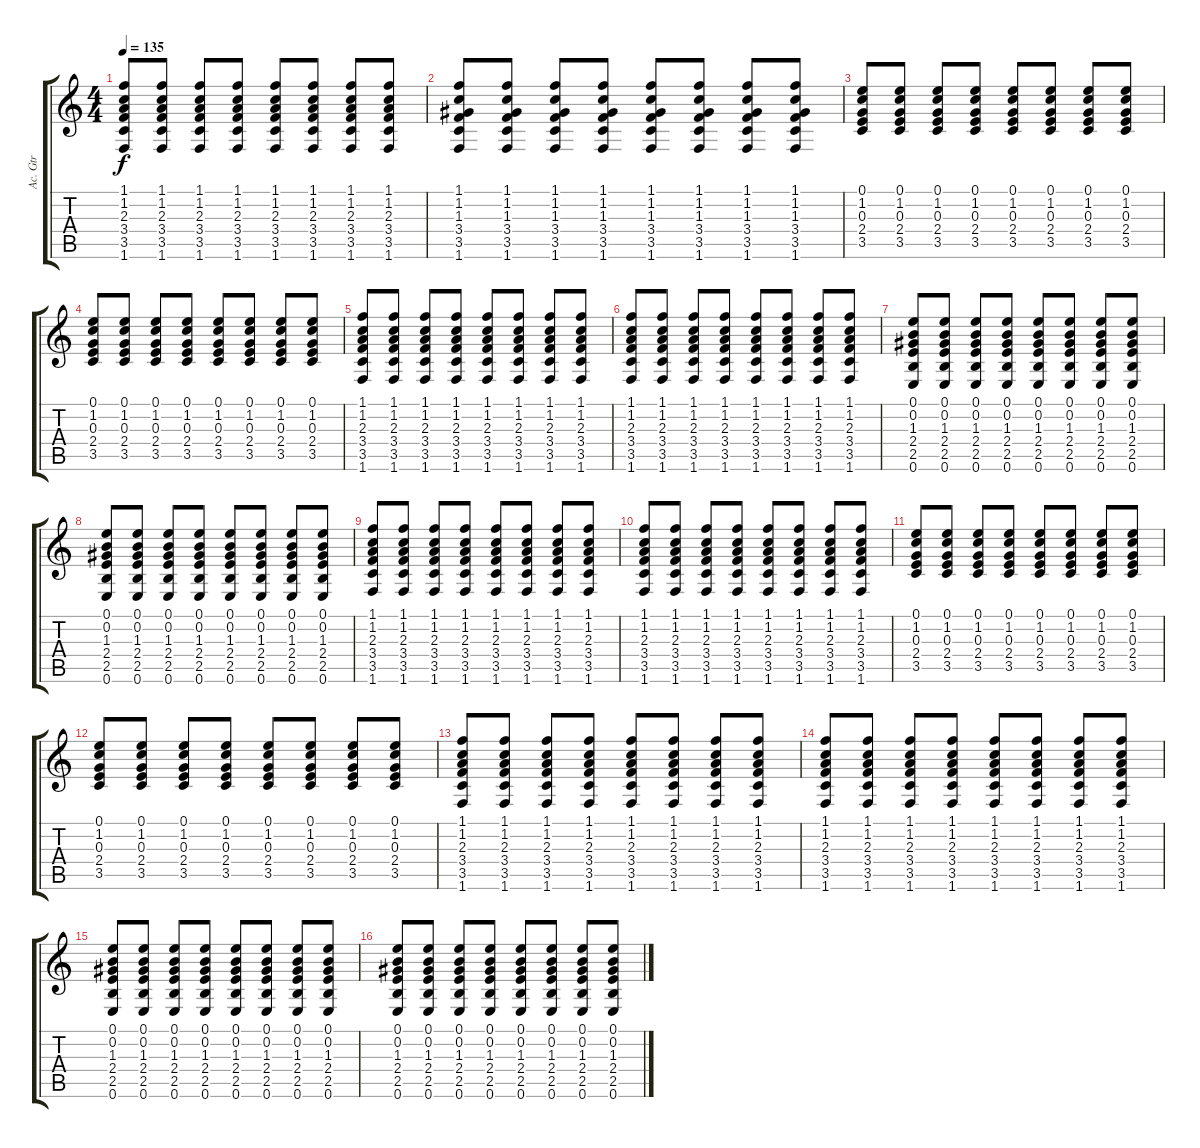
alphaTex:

\track ("Ac. Gtr" "Ac. Gtr") {instrument acousticguitarsteel}
\staff {score tabs}
\tuning (E4 B3 G3 D3 A2 E2) {hide}
\ts (4 4)
\tempo 135
\clef g2
\ks c
(1.1 1.2 2.3 3.4 3.5 1.6).8{dy f} (1.1 1.2 2.3 3.4 3.5 1.6).8 (1.1 1.2 2.3 3.4 3.5 1.6).8 (1.1 1.2 2.3 3.4 3.5 1.6).8 (1.1 1.2 2.3 3.4 3.5 1.6).8 (1.1 1.2 2.3 3.4 3.5 1.6).8 (1.1 1.2 2.3 3.4 3.5 1.6).8 (1.1 1.2 2.3 3.4 3.5 1.6).8 |
(1.1 1.2 1.3 3.4 3.5 1.6).8 (1.1 1.2 1.3 3.4 3.5 1.6).8 (1.1 1.2 1.3 3.4 3.5 1.6).8 (1.1 1.2 1.3 3.4 3.5 1.6).8 (1.1 1.2 1.3 3.4 3.5 1.6).8 (1.1 1.2 1.3 3.4 3.5 1.6).8 (1.1 1.2 1.3 3.4 3.5 1.6).8 (1.1 1.2 1.3 3.4 3.5 1.6).8 |
(0.1 1.2 0.3 2.4 3.5).8 (0.1 1.2 0.3 2.4 3.5).8 (0.1 1.2 0.3 2.4 3.5).8 (0.1 1.2 0.3 2.4 3.5).8 (0.1 1.2 0.3 2.4 3.5).8 (0.1 1.2 0.3 2.4 3.5).8 (0.1 1.2 0.3 2.4 3.5).8 (0.1 1.2 0.3 2.4 3.5).8 |
(0.1 1.2 0.3 2.4 3.5).8 (0.1 1.2 0.3 2.4 3.5).8 (0.1 1.2 0.3 2.4 3.5).8 (0.1 1.2 0.3 2.4 3.5).8 (0.1 1.2 0.3 2.4 3.5).8 (0.1 1.2 0.3 2.4 3.5).8 (0.1 1.2 0.3 2.4 3.5).8 (0.1 1.2 0.3 2.4 3.5).8 |
(1.1 1.2 2.3 3.4 3.5 1.6).8 (1.1 1.2 2.3 3.4 3.5 1.6).8 (1.1 1.2 2.3 3.4 3.5 1.6).8 (1.1 1.2 2.3 3.4 3.5 1.6).8 (1.1 1.2 2.3 3.4 3.5 1.6).8 (1.1 1.2 2.3 3.4 3.5 1.6).8 (1.1 1.2 2.3 3.4 3.5 1.6).8 (1.1 1.2 2.3 3.4 3.5 1.6).8 |
(1.1 1.2 2.3 3.4 3.5 1.6).8 (1.1 1.2 2.3 3.4 3.5 1.6).8 (1.1 1.2 2.3 3.4 3.5 1.6).8 (1.1 1.2 2.3 3.4 3.5 1.6).8 (1.1 1.2 2.3 3.4 3.5 1.6).8 (1.1 1.2 2.3 3.4 3.5 1.6).8 (1.1 1.2 2.3 3.4 3.5 1.6).8 (1.1 1.2 2.3 3.4 3.5 1.6).8 |
(0.1 0.2 1.3 2.4 2.5 0.6).8 (0.1 0.2 1.3 2.4 2.5 0.6).8 (0.1 0.2 1.3 2.4 2.5 0.6).8 (0.1 0.2 1.3 2.4 2.5 0.6).8 (0.1 0.2 1.3 2.4 2.5 0.6).8 (0.1 0.2 1.3 2.4 2.5 0.6).8 (0.1 0.2 1.3 2.4 2.5 0.6).8 (0.1 0.2 1.3 2.4 2.5 0.6).8 |
(0.1 0.2 1.3 2.4 2.5 0.6).8 (0.1 0.2 1.3 2.4 2.5 0.6).8 (0.1 0.2 1.3 2.4 2.5 0.6).8 (0.1 0.2 1.3 2.4 2.5 0.6).8 (0.1 0.2 1.3 2.4 2.5 0.6).8 (0.1 0.2 1.3 2.4 2.5 0.6).8 (0.1 0.2 1.3 2.4 2.5 0.6).8 (0.1 0.2 1.3 2.4 2.5 0.6).8 |
(1.1 1.2 2.3 3.4 3.5 1.6).8 (1.1 1.2 2.3 3.4 3.5 1.6).8 (1.1 1.2 2.3 3.4 3.5 1.6).8 (1.1 1.2 2.3 3.4 3.5 1.6).8 (1.1 1.2 2.3 3.4 3.5 1.6).8 (1.1 1.2 2.3 3.4 3.5 1.6).8 (1.1 1.2 2.3 3.4 3.5 1.6).8 (1.1 1.2 2.3 3.4 3.5 1.6).8 |
(1.1 1.2 2.3 3.4 3.5 1.6).8 (1.1 1.2 2.3 3.4 3.5 1.6).8 (1.1 1.2 2.3 3.4 3.5 1.6).8 (1.1 1.2 2.3 3.4 3.5 1.6).8 (1.1 1.2 2.3 3.4 3.5 1.6).8 (1.1 1.2 2.3 3.4 3.5 1.6).8 (1.1 1.2 2.3 3.4 3.5 1.6).8 (1.1 1.2 2.3 3.4 3.5 1.6).8 |
(0.1 1.2 0.3 2.4 3.5).8 (0.1 1.2 0.3 2.4 3.5).8 (0.1 1.2 0.3 2.4 3.5).8 (0.1 1.2 0.3 2.4 3.5).8 (0.1 1.2 0.3 2.4 3.5).8 (0.1 1.2 0.3 2.4 3.5).8 (0.1 1.2 0.3 2.4 3.5).8 (0.1 1.2 0.3 2.4 3.5).8 |
(0.1 1.2 0.3 2.4 3.5).8 (0.1 1.2 0.3 2.4 3.5).8 (0.1 1.2 0.3 2.4 3.5).8 (0.1 1.2 0.3 2.4 3.5).8 (0.1 1.2 0.3 2.4 3.5).8 (0.1 1.2 0.3 2.4 3.5).8 (0.1 1.2 0.3 2.4 3.5).8 (0.1 1.2 0.3 2.4 3.5).8 |
(1.1 1.2 2.3 3.4 3.5 1.6).8 (1.1 1.2 2.3 3.4 3.5 1.6).8 (1.1 1.2 2.3 3.4 3.5 1.6).8 (1.1 1.2 2.3 3.4 3.5 1.6).8 (1.1 1.2 2.3 3.4 3.5 1.6).8 (1.1 1.2 2.3 3.4 3.5 1.6).8 (1.1 1.2 2.3 3.4 3.5 1.6).8 (1.1 1.2 2.3 3.4 3.5 1.6).8 |
(1.1 1.2 2.3 3.4 3.5 1.6).8 (1.1 1.2 2.3 3.4 3.5 1.6).8 (1.1 1.2 2.3 3.4 3.5 1.6).8 (1.1 1.2 2.3 3.4 3.5 1.6).8 (1.1 1.2 2.3 3.4 3.5 1.6).8 (1.1 1.2 2.3 3.4 3.5 1.6).8 (1.1 1.2 2.3 3.4 3.5 1.6).8 (1.1 1.2 2.3 3.4 3.5 1.6).8 |
(0.1 0.2 1.3 2.4 2.5 0.6).8 (0.1 0.2 1.3 2.4 2.5 0.6).8 (0.1 0.2 1.3 2.4 2.5 0.6).8 (0.1 0.2 1.3 2.4 2.5 0.6).8 (0.1 0.2 1.3 2.4 2.5 0.6).8 (0.1 0.2 1.3 2.4 2.5 0.6).8 (0.1 0.2 1.3 2.4 2.5 0.6).8 (0.1 0.2 1.3 2.4 2.5 0.6).8 |
(0.1 0.2 1.3 2.4 2.5 0.6).8 (0.1 0.2 1.3 2.4 2.5 0.6).8 (0.1 0.2 1.3 2.4 2.5 0.6).8 (0.1 0.2 1.3 2.4 2.5 0.6).8 (0.1 0.2 1.3 2.4 2.5 0.6).8 (0.1 0.2 1.3 2.4 2.5 0.6).8 (0.1 0.2 1.3 2.4 2.5 0.6).8 (0.1 0.2 1.3 2.4 2.5 0.6).8
